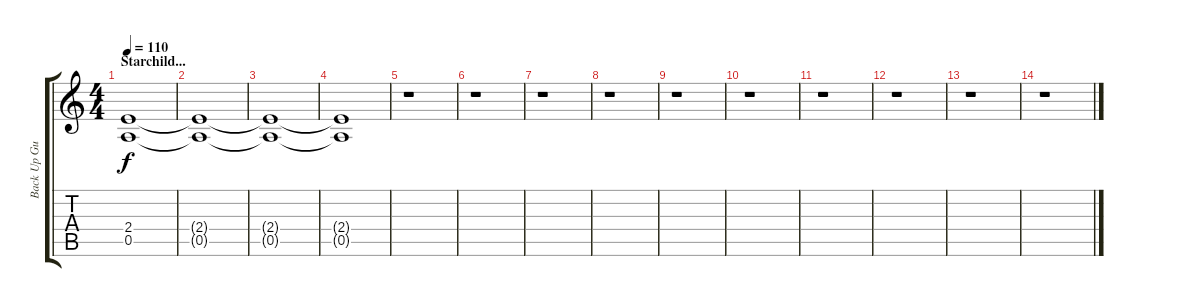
\track ("Back Up Guitar" "Back Up Gu") {instrument overdrivenguitar}
\staff {score tabs}
\tuning (E4 B3 G3 D3 A2 E2) {hide}
\ts (4 4)
\section ("" "Starchild...")
\tempo 110
\clef g2
\ks c
(2.4 0.5).1{dy f volume 0} |
(2.4{t} 0.5{t}).1 |
(2.4{t} 0.5{t}).1 |
(2.4{t} 0.5{t}).1 |
r.1 |
r.1 |
r.1 |
r.1 |
r.1 |
r.1 |
r.1 |
r.1 |
r.1 |
r.1
